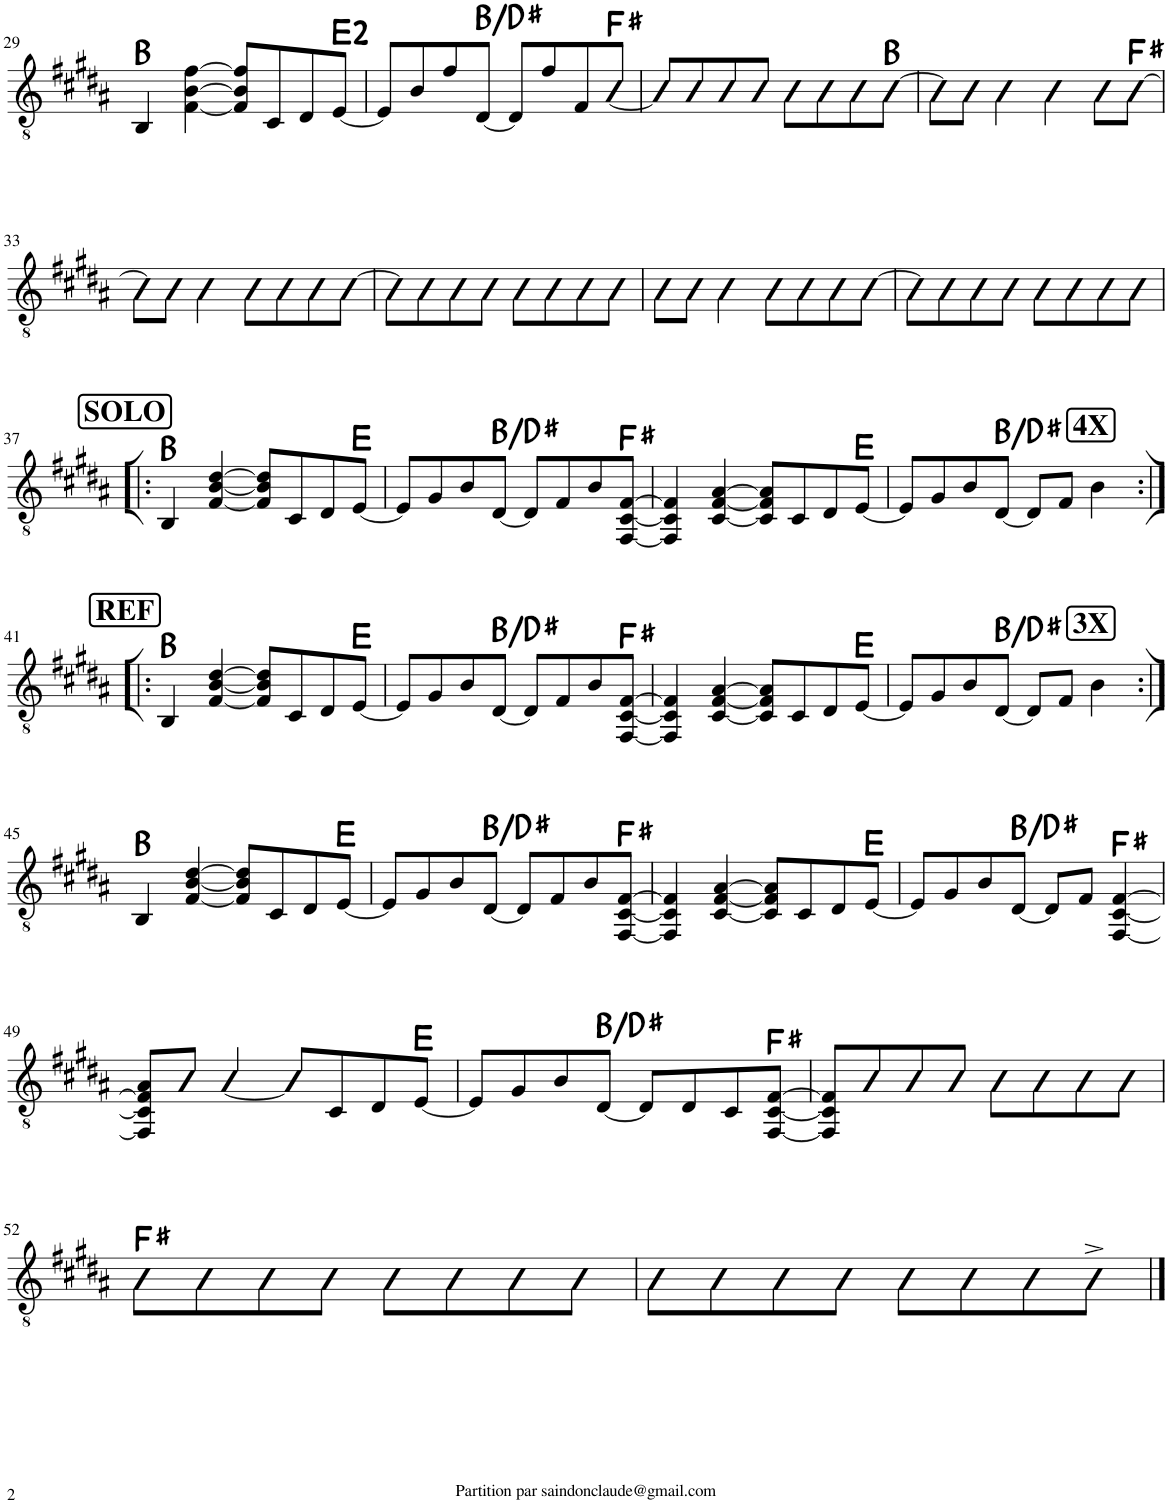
**kern	**harte
*part1	*part1
*staff1	*
*I"Classical Guitar	*
*I'Guit.	*
!!LO:PB:g=z
*clefGv2	*
*k[f#c#g#d#a#]	*
*M4/4	*
=29	=29
4BB/	B:maj
[4F#\ [4B\ [4f#\	.
8F#/] 8B/] 8f#/]L	.
8C#/	.
8D#/	.
[8E/J	E:maj(2)
=30	=30
8E/L]	.
8B/	.
8f#/	.
[8D#/J	B:maj/3
8D#/L]	.
8f#/	.
8F#/	.
[8F#/J	F#:maj
=31	=31
8F#/L]	.
8F#/	.
8F#/	.
8F#/J	.
8F#\L	.
8F#\	.
8F#\	.
[8BB\J	B:maj
=32	=32
8BB\L]	.
8BB\J	.
4BB\	.
4BB\	.
8BB\L	.
[8F#\J	F#:maj
!!LO:LB:g=z
=33	=33
8F#\L]	.
8F#\J	.
4F#\	.
8F#\L	.
8F#\	.
8F#\	.
[8F#\J	.
=34	=34
8F#\L]	.
8F#\	.
8F#\	.
8F#\J	.
8F#\L	.
8F#\	.
8F#\	.
8F#\J	.
=35	=35
8F#\L	.
8F#\J	.
4F#\	.
8F#\L	.
8F#\	.
8F#\	.
[8F#\J	.
=36	=36
8F#\L]	.
8F#\	.
8F#\	.
8F#\J	.
8F#\L	.
8F#\	.
8F#\	.
8F#\J	.
!!LO:LB:g=z
!!LO:REH:place=s1:a:B:rj:fs=14:t=SOLO
=37!|:	=37!|:
4BB/	B:maj
[4F#/ [4B/ [4d#/	.
8F#/] 8B/] 8d#/]L	.
8C#/	.
8D#/	.
[8E/J	E:maj
=38	=38
8E/L]	.
8G#/	.
8B/	.
[8D#/J	B:maj/3
8D#/L]	.
8F#/	.
8B/	.
[8FF#/ [8C#/ [8F#/J	F#:maj
=39	=39
4FF#/] 4C#/] 4F#/]	.
[4C#/ [4F#/ [4A#/	.
8C#/] 8F#/] 8A#/]L	.
8C#/	.
8D#/	.
[8E/J	E:maj
!!LO:REH:place=s1:a:B:rj:fs=14:t=4X:qo=3
=40	=40
8E/L]	.
8G#/	.
8B/	.
[8D#/J	B:maj/3
8D#/L]	.
8F#/J	.
4B\	.
!!LO:LB:g=z
!!LO:REH:place=s1:a:B:rj:fs=14:t=REF
=41:|!|:	=41:|!|:
4BB/	B:maj
[4F#/ [4B/ [4d#/	.
8F#/] 8B/] 8d#/]L	.
8C#/	.
8D#/	.
[8E/J	E:maj
=42	=42
8E/L]	.
8G#/	.
8B/	.
[8D#/J	B:maj/3
8D#/L]	.
8F#/	.
8B/	.
[8FF#/ [8C#/ [8F#/J	F#:maj
=43	=43
4FF#/] 4C#/] 4F#/]	.
[4C#/ [4F#/ [4A#/	.
8C#/] 8F#/] 8A#/]L	.
8C#/	.
8D#/	.
[8E/J	E:maj
!!LO:REH:place=s1:a:B:rj:fs=14:t=3X:qo=3
=44	=44
8E/L]	.
8G#/	.
8B/	.
[8D#/J	B:maj/3
8D#/L]	.
8F#/J	.
4B\	.
!!LO:LB:g=z
=45:|!	=45:|!
4BB/	B:maj
[4F#/ [4B/ [4d#/	.
8F#/] 8B/] 8d#/]L	.
8C#/	.
8D#/	.
[8E/J	E:maj
=46	=46
8E/L]	.
8G#/	.
8B/	.
[8D#/J	B:maj/3
8D#/L]	.
8F#/	.
8B/	.
[8FF#/ [8C#/ [8F#/J	F#:maj
=47	=47
4FF#/] 4C#/] 4F#/]	.
[4C#/ [4F#/ [4A#/	.
8C#/] 8F#/] 8A#/]L	.
8C#/	.
8D#/	.
[8E/J	E:maj
=48	=48
8E/L]	.
8G#/	.
8B/	.
[8D#/J	B:maj/3
8D#/L]	.
8F#/J	.
[4FF#/ [4C#/ [4F#/	F#:maj
!!LO:LB:g=z
=49	=49
8FF#/] 8C#/] 8F#/] 8A#/L	.
8F#/J	.
[4F#/	.
8F#/L]	.
8C#/	.
8D#/	.
[8E/J	E:maj
=50	=50
8E/L]	.
8G#/	.
8B/	.
[8D#/J	B:maj/3
8D#/L]	.
8D#/	.
8C#/	.
[8FF#/ [8C#/ [8F#/J	F#:maj
=51	=51
8FF#/] 8C#/] 8F#/]L	.
8F#/	.
8F#/	.
8F#/J	.
8F#\L	.
8F#\	.
8F#\	.
8F#\J	.
!!LO:LB:g=z
=52	=52
8F#\L	F#:maj
8F#\	.
8F#\	.
8F#\J	.
8F#\L	.
8F#\	.
8F#\	.
8F#\J	.
=53	=53
8F#\L	.
8F#\	.
8F#\	.
8F#\J	.
8F#\L	.
8F#\	.
8F#\	.
8F#^\J	.
==	==
*-	*-
